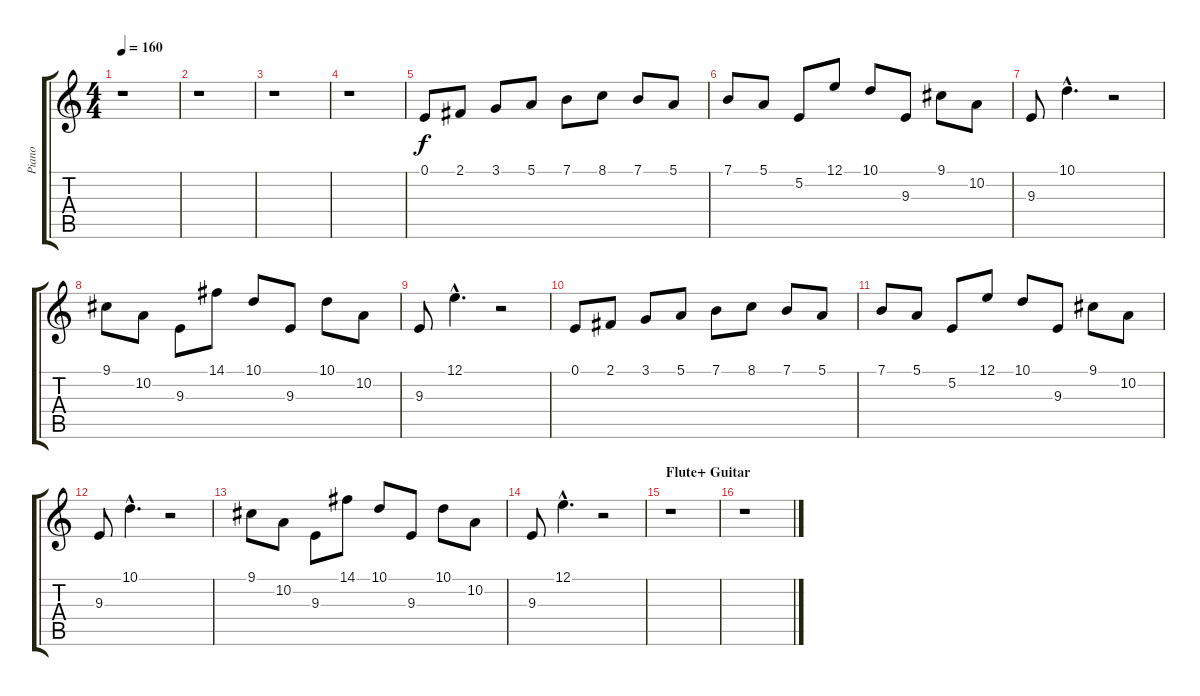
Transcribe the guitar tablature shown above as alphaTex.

\track ("Piano" "Piano") {instrument acousticgrandpiano}
\staff {score tabs}
\tuning (E4 B3 G3 D3 A2 E2) {hide}
\ts (4 4)
\tempo 160
\clef g2
\ks c
r.1{dy f} |
r.1 |
r.1 |
r.1 |
0.1.8 2.1.8 3.1.8 5.1.8 7.1.8 8.1.8 7.1.8 5.1.8 |
7.1.8 5.1.8 5.2.8 12.1.8 10.1.8 9.3.8 9.1.8 10.2.8 |
9.3.8 10.1{hac}.4{d} r.2 |
9.1.8 10.2.8 9.3.8 14.1.8 10.1.8 9.3.8 10.1.8 10.2.8 |
9.3.8 12.1{hac}.4{d} r.2 |
0.1.8 2.1.8 3.1.8 5.1.8 7.1.8 8.1.8 7.1.8 5.1.8 |
7.1.8 5.1.8 5.2.8 12.1.8 10.1.8 9.3.8 9.1.8 10.2.8 |
9.3.8 10.1{hac}.4{d} r.2 |
9.1.8 10.2.8 9.3.8 14.1.8 10.1.8 9.3.8 10.1.8 10.2.8 |
9.3.8 12.1{hac}.4{d} r.2 |
\section ("" "Flute+ Guitar")
r.1 |
r.1
